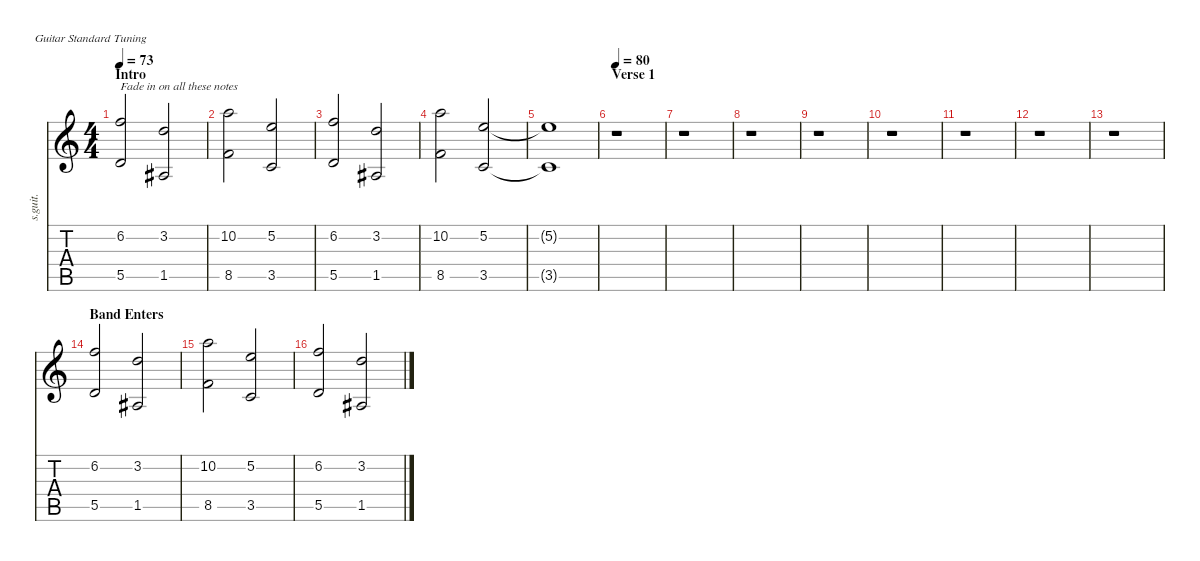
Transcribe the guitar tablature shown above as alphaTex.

\defaultSystemsLayout 4
\hideDynamics
\bracketExtendMode nobrackets
\track ("Billie Joe Armstrong - Lead" "s.guit.") {instrument electricguitarclean}
\staff {score tabs}
\tuning (E4 B3 G3 D3 A2 E2)
\ts (4 4)
\beaming (8 2 2 2 2)
\section ("" "Intro")
\tempo 73
\clef g2
\ks c
(6.2 5.5).2{txt "Fade in on all these notes" lyrics (0 "") lyrics (1 "") lyrics (2 "") lyrics (3 "") lyrics (4 "") dy f instrument electricguitarclean} (3.2 1.5{acc #}).2{lyrics (0 "") lyrics (1 "") lyrics (2 "") lyrics (3 "") lyrics (4 "")} |
(10.2 8.5).2{lyrics (0 "") lyrics (1 "") lyrics (2 "") lyrics (3 "") lyrics (4 "")} (5.2 3.5).2{lyrics (0 "") lyrics (1 "") lyrics (2 "") lyrics (3 "") lyrics (4 "")} |
(6.2 5.5).2{lyrics (0 "") lyrics (1 "") lyrics (2 "") lyrics (3 "") lyrics (4 "")} (3.2 1.5{acc #}).2{lyrics (0 "") lyrics (1 "") lyrics (2 "") lyrics (3 "") lyrics (4 "")} |
(10.2 8.5).2{lyrics (0 "") lyrics (1 "") lyrics (2 "") lyrics (3 "") lyrics (4 "")} (5.2 3.5).2{lyrics (0 "") lyrics (1 "") lyrics (2 "") lyrics (3 "") lyrics (4 "")} |
(5.2{t} 3.5{t}).1{lyrics (0 "") lyrics (1 "") lyrics (2 "") lyrics (3 "") lyrics (4 "")} |
\section ("" "Verse 1")
\tempo 80
r.1 |
r.1 |
r.1 |
r.1 |
r.1 |
r.1 |
r.1 |
r.1 |
\section ("" "Band Enters")
(6.2 5.5).2{lyrics (0 "") lyrics (1 "") lyrics (2 "") lyrics (3 "") lyrics (4 "")} (3.2 1.5{acc #}).2{lyrics (0 "") lyrics (1 "") lyrics (2 "") lyrics (3 "") lyrics (4 "")} |
(10.2 8.5).2{lyrics (0 "") lyrics (1 "") lyrics (2 "") lyrics (3 "") lyrics (4 "")} (5.2 3.5).2{lyrics (0 "") lyrics (1 "") lyrics (2 "") lyrics (3 "") lyrics (4 "")} |
(6.2 5.5).2{lyrics (0 "") lyrics (1 "") lyrics (2 "") lyrics (3 "") lyrics (4 "")} (3.2 1.5{acc #}).2{lyrics (0 "") lyrics (1 "") lyrics (2 "") lyrics (3 "") lyrics (4 "")}
